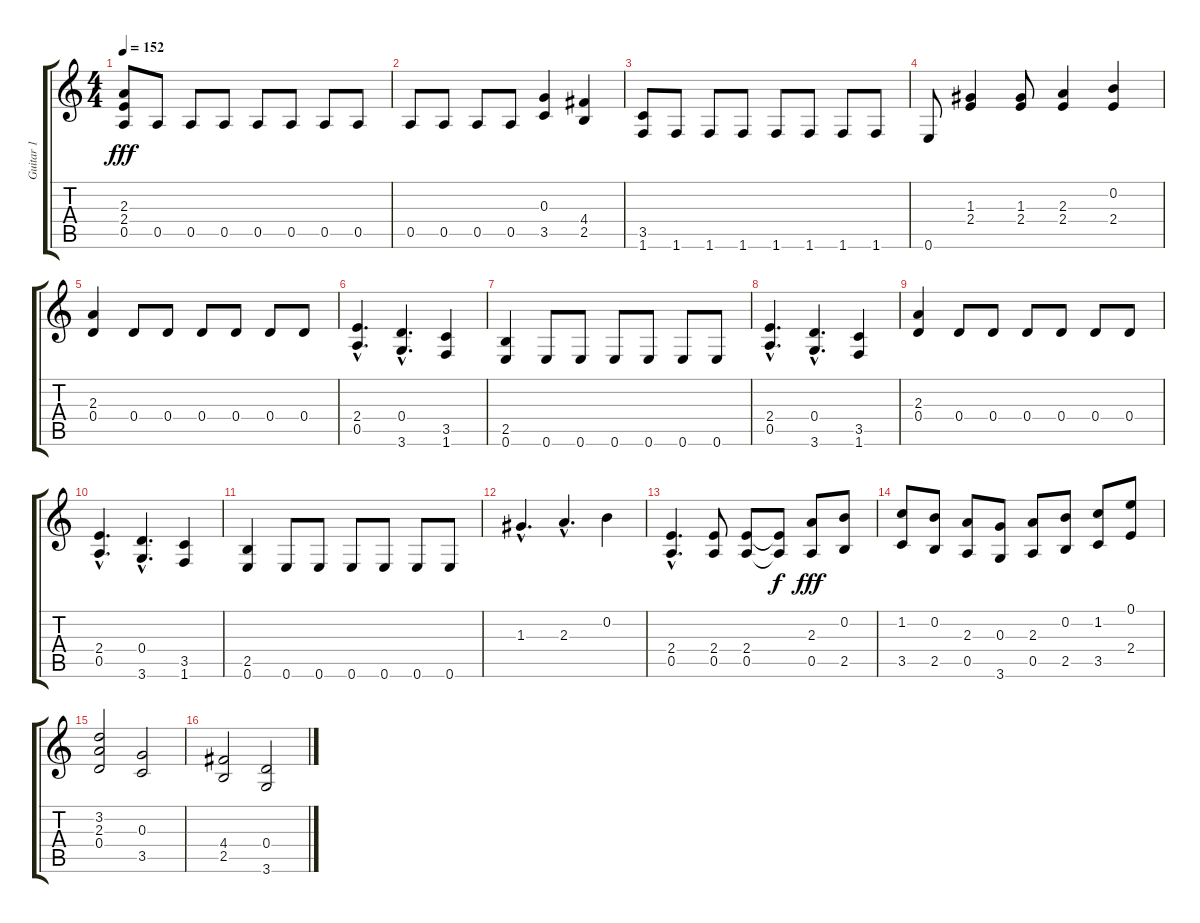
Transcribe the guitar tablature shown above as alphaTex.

\track ("Guitar 1" "Guitar 1") {instrument distortionguitar}
\staff {score tabs}
\tuning (E4 B3 G3 D3 A2 E2) {hide}
\ts (4 4)
\tempo 152
\clef g2
\ks c
(2.3 2.4 0.5).8{dy fff} 0.5.8 0.5.8 0.5.8 0.5.8 0.5.8 0.5.8 0.5.8 |
0.5.8 0.5.8 0.5.8 0.5.8 (0.3 3.5).4 (4.4 2.5).4 |
(3.5 1.6).8 1.6.8 1.6.8 1.6.8 1.6.8 1.6.8 1.6.8 1.6.8 |
0.6.8 (1.3 2.4).4 (1.3 2.4).8 (2.3 2.4).4 (0.2 2.4).4 |
(2.3 0.4).4 0.4.8 0.4.8 0.4.8 0.4.8 0.4.8 0.4.8 |
(2.4{hac} 0.5{hac}).4{d} (0.4{hac} 3.6{hac}).4{d} (3.5 1.6).4 |
(2.5 0.6).4 0.6.8 0.6.8 0.6.8 0.6.8 0.6.8 0.6.8 |
(2.4{hac} 0.5{hac}).4{d} (0.4{hac} 3.6{hac}).4{d} (3.5 1.6).4 |
(2.3 0.4).4 0.4.8 0.4.8 0.4.8 0.4.8 0.4.8 0.4.8 |
(2.4{hac} 0.5{hac}).4{d} (0.4{hac} 3.6{hac}).4{d} (3.5 1.6).4 |
(2.5 0.6).4 0.6.8 0.6.8 0.6.8 0.6.8 0.6.8 0.6.8 |
1.3{hac}.4{d} 2.3{hac}.4{d} 0.2.4 |
(2.4{hac} 0.5{hac}).4{d} (2.4 0.5).8 (2.4 0.5).8 (2.4{t} 0.5{t}).8{dy f} (2.3 0.5).8{dy fff} (0.2 2.5).8 |
(1.2 3.5).8 (0.2 2.5).8 (2.3 0.5).8 (0.3 3.6).8 (2.3 0.5).8 (0.2 2.5).8 (1.2 3.5).8 (0.1 2.4).8 |
(3.2 2.3 0.4).2 (0.3 3.5).2 |
(4.4 2.5).2 (0.4 3.6).2
